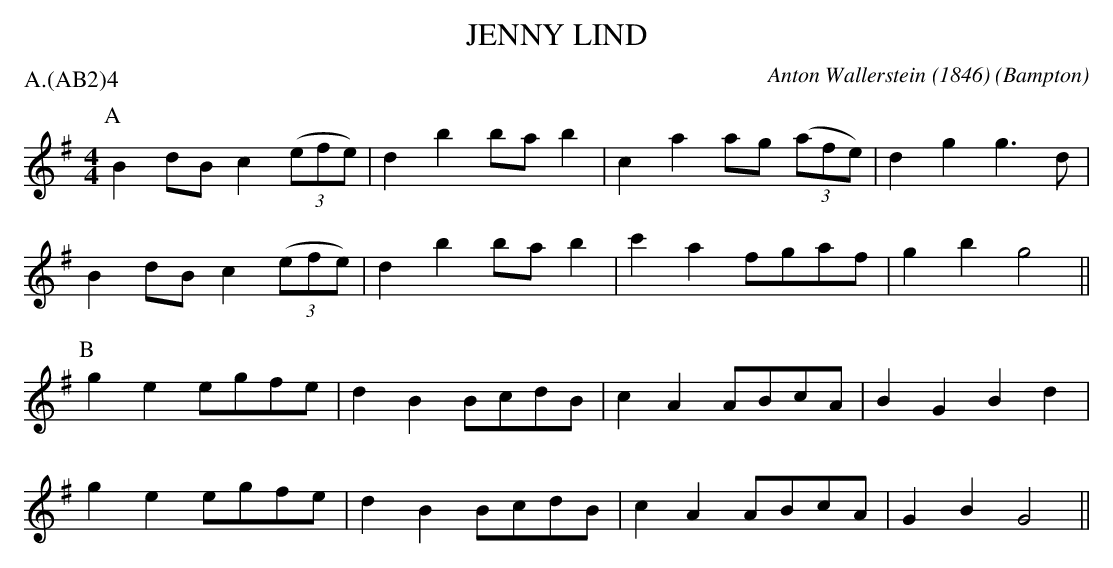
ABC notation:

X:1
T: JENNY LIND
C: Anton Wallerstein (1846)
O: Bampton
P: A.(AB2)4
M: 4/4
L: 1/8
K: G
P: A
   B2dB c2 ((3efe) | d2b2 bab2 | c2a2  ag ((3afe) | d2g2 g3d |
   B2dB c2 ((3efe) | d2b2 bab2 | c'2a2 fgaf       | g2b2 g4 ||
P: B
   g2e2 egfe | d2B2 BcdB | c2A2 ABcA | B2G2 B2d2 |
   g2e2 egfe | d2B2 BcdB | c2A2 ABcA | G2B2 G4  ||
